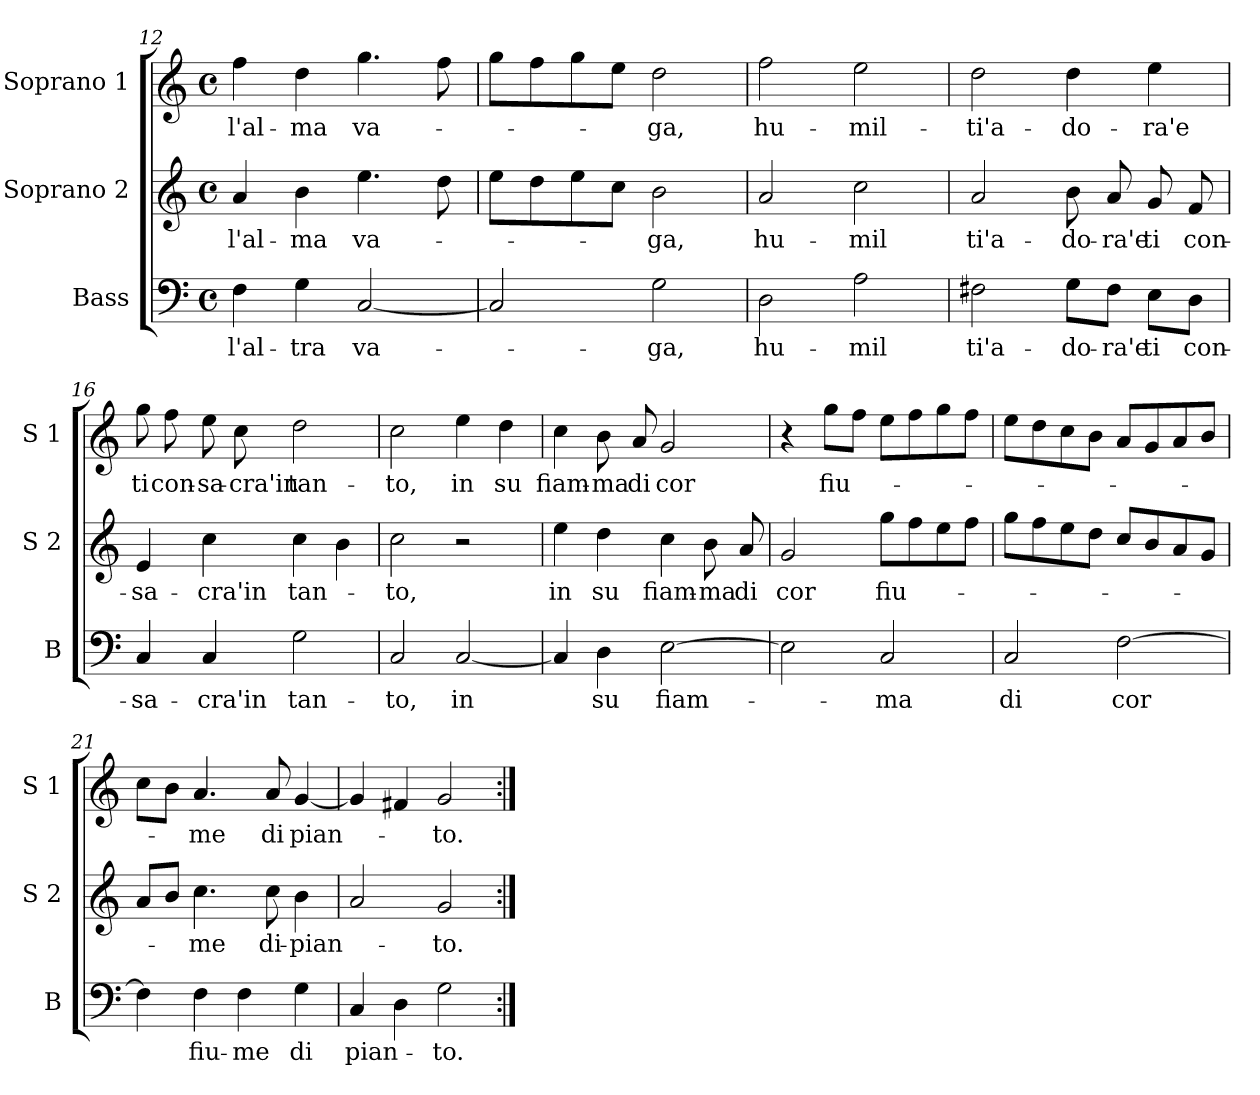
**kern	**text	**kern	**text	**kern	**text
*part3	*part3	*part2	*part2	*part1	*part1
*staff3	*staff3	*staff2	*staff2	*staff1	*staff1
*I"Bass	*	*I"Soprano 2	*	*I"Soprano 1	*
*I'B	*	*I'S 2	*	*I'S 1	*
*clefF4	*	*clefG2	*	*clefG2	*
*k[]	*	*k[]	*	*k[]	*
*C:	*	*C:	*	*C:	*
*M4/4	*	*M4/4	*	*M4/4	*
*met(c)	*	*met(c)	*	*met(c)	*
=12	=12	=12	=12	=12	=12
!	!LO:LY:b	!	!LO:LY:b	!	!LO:LY:b
4F\	l'al-	4a/	l'al-	4ff\	l'al-
!	!LO:LY:b	!	!LO:LY:b	!	!LO:LY:b
4G\	-tra	4b\	-ma	4dd\	-ma
!	!LO:LY:b	!	!LO:LY:b	!	!LO:LY:b
[2C/	va-	4.ee\	va-	4.gg\	va-
.	.	8dd\	.	8ff\	.
=13	=13	=13	=13	=13	=13
2C/]	.	8ee\L	.	8gg\L	.
.	.	8dd\	.	8ff\	.
.	.	8ee\	.	8gg\	.
.	.	8cc\J	.	8ee\J	.
!	!LO:LY:b	!	!LO:LY:b	!	!LO:LY:b
2G\	-ga,	2b\	-ga,	2dd\	-ga,
=14	=14	=14	=14	=14	=14
!	!LO:LY:b	!	!LO:LY:b	!	!LO:LY:b
2D\	hu-	2a/	hu-	2ff\	hu-
!	!LO:LY:b	!	!LO:LY:b	!	!LO:LY:b
2A\	-mil	2cc\	-mil	2ee\	-mil-
!!LO:PB:g=z
=15	=15	=15	=15	=15	=15
!	!LO:LY:b	!	!LO:LY:b	!	!LO:LY:b
2F#X\	ti'a-	2a/	ti'a-	2dd\	-ti'a-
!	!LO:LY:b	!	!LO:LY:b	!	!LO:LY:b
8G\L	-do-	8b\	-do-	4dd\	-do-
!	!LO:LY:b	!	!LO:LY:b	!	!
8F#\J	-ra'e	8a/	-ra'e	.	.
!	!LO:LY:b	!	!LO:LY:b	!	!LO:LY:b
8E\L	ti	8g/	ti	4ee\	-ra'e
!	!LO:LY:b	!	!LO:LY:b	!	!
8D\J	con-	8f/	con-	.	.
=16	=16	=16	=16	=16	=16
!	!LO:LY:b	!	!LO:LY:b	!	!LO:LY:b
4C/	-sa-	4e/	-sa-	8gg\	ti
!	!	!	!	!	!LO:LY:b
.	.	.	.	8ff\	con-
!	!LO:LY:b	!	!LO:LY:b	!	!LO:LY:b
4C/	-cra'in	4cc\	-cra'in	8ee\	-sa-
!	!	!	!	!	!LO:LY:b
.	.	.	.	8cc\	-cra'in
!	!LO:LY:b	!	!LO:LY:b	!	!LO:LY:b
2G\	tan-	4cc\	tan-	2dd\	tan-
.	.	4b\	.	.	.
=17	=17	=17	=17	=17	=17
!	!LO:LY:b	!	!LO:LY:b	!	!LO:LY:b
2C/	-to,	2cc\	-to,	2cc\	-to,
!	!LO:LY:b	!	!	!	!LO:LY:b
[2C/	in	2r	.	4ee\	in
!	!	!	!	!	!LO:LY:b
.	.	.	.	4dd\	su
=18	=18	=18	=18	=18	=18
!	!	!	!LO:LY:b	!	!LO:LY:b
4C/]	.	4ee\	in	4cc\	fiam-
!	!LO:LY:b	!	!LO:LY:b	!	!LO:LY:b
4D\	su	4dd\	su	8b\	-ma
!	!	!	!	!	!LO:LY:b
.	.	.	.	8a/	di
!	!LO:LY:b	!	!LO:LY:b	!	!LO:LY:b
[2E\	fiam-	4cc\	fiam-	2g/	cor
!	!	!	!LO:LY:b	!	!
.	.	8b\	-ma	.	.
!	!	!	!LO:LY:b	!	!
.	.	8a/	di	.	.
!!LO:LB:g=z
=19	=19	=19	=19	=19	=19
!	!	!	!LO:LY:b	!	!
2E\]	.	2g/	cor	4r	.
!	!	!	!	!	!LO:LY:b
.	.	.	.	8gg\L	fiu-
.	.	.	.	8ff\J	.
!	!LO:LY:b	!	!LO:LY:b	!	!
2C/	-ma	8gg\L	fiu-	8ee\L	.
.	.	8ff\	.	8ff\	.
.	.	8ee\	.	8gg\	.
.	.	8ff\J	.	8ff\J	.
=20	=20	=20	=20	=20	=20
!	!LO:LY:b	!	!	!	!
2C/	di	8gg\L	.	8ee\L	.
.	.	8ff\	.	8dd\	.
.	.	8ee\	.	8cc\	.
.	.	8dd\J	.	8b\J	.
!	!LO:LY:b	!	!	!	!
[2F\	cor	8cc/L	.	8a/L	.
.	.	8b/	.	8g/	.
.	.	8a/	.	8a/	.
.	.	8g/J	.	8b/J	.
=21	=21	=21	=21	=21	=21
4F\]	.	8a/L	.	8cc\L	.
.	.	8b/J	.	8b\J	.
!	!LO:LY:b	!	!LO:LY:b	!	!LO:LY:b
4F\	fiu-	4.cc\	-me	4.a/	-me
!	!LO:LY:b	!	!	!	!
4F\	-me	.	.	.	.
!	!	!	!LO:LY:b	!	!LO:LY:b
.	.	8cc\	di-	8a/	di
!	!LO:LY:b	!	!LO:LY:b	!	!LO:LY:b
4G\	di	4b\	-pian-	[4g/	pian-
=22	=22	=22	=22	=22	=22
!	!LO:LY:b	!	!	!	!
4C/	pian-	2a/	.	4g/]	.
4D\	.	.	.	4f#X/	.
!	!LO:LY:b	!	!LO:LY:b	!	!LO:LY:b
2G\	-to.	2g/	-to.	2g/	-to.
=:|!	=:|!	=:|!	=:|!	=:|!	=:|!
*-	*-	*-	*-	*-	*-
